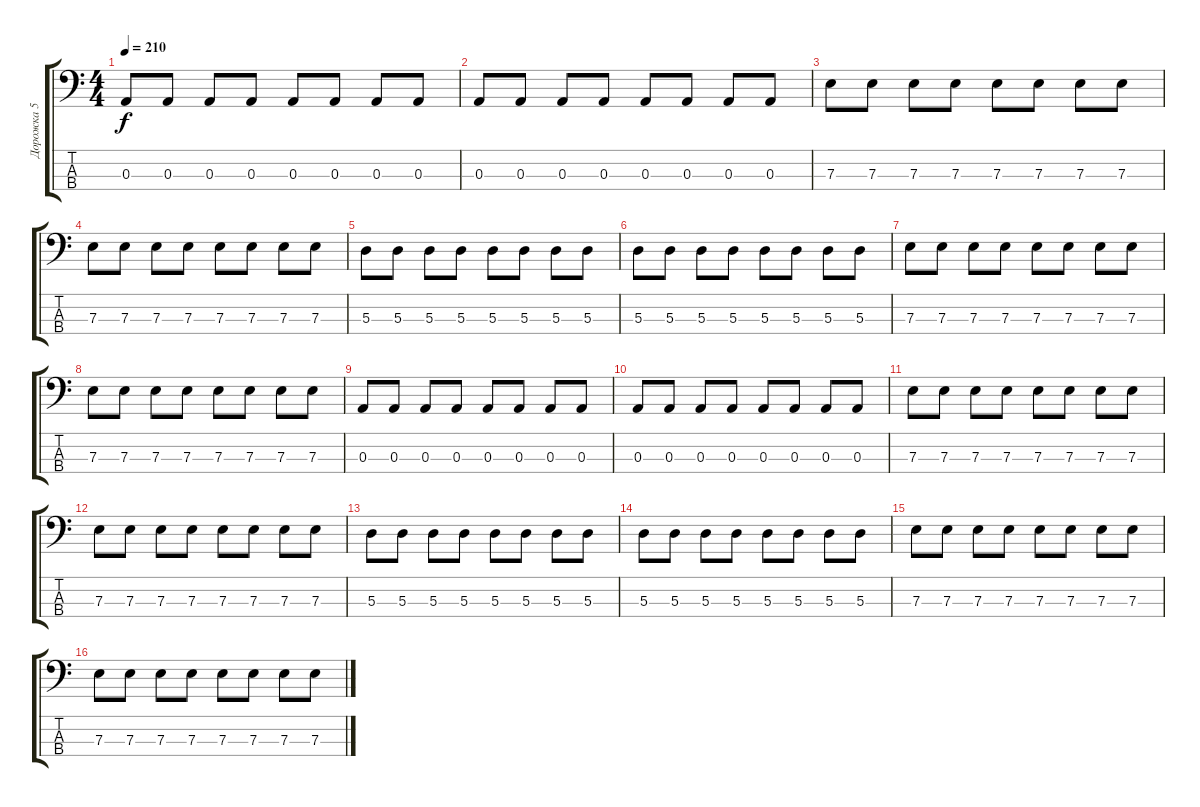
\track ("Дорожка 5" "Дорожка 5") {instrument synthbass1}
\staff {score tabs}
\tuning (G2 D2 A1 E1) {hide}
\ts (4 4)
\tempo 210
\clef f4
\ks c
0.3.8{dy f} 0.3.8 0.3.8 0.3.8 0.3.8 0.3.8 0.3.8 0.3.8 |
0.3.8 0.3.8 0.3.8 0.3.8 0.3.8 0.3.8 0.3.8 0.3.8 |
7.3.8 7.3.8 7.3.8 7.3.8 7.3.8 7.3.8 7.3.8 7.3.8 |
7.3.8 7.3.8 7.3.8 7.3.8 7.3.8 7.3.8 7.3.8 7.3.8 |
5.3.8 5.3.8 5.3.8 5.3.8 5.3.8 5.3.8 5.3.8 5.3.8 |
5.3.8 5.3.8 5.3.8 5.3.8 5.3.8 5.3.8 5.3.8 5.3.8 |
7.3.8 7.3.8 7.3.8 7.3.8 7.3.8 7.3.8 7.3.8 7.3.8 |
7.3.8 7.3.8 7.3.8 7.3.8 7.3.8 7.3.8 7.3.8 7.3.8 |
0.3.8 0.3.8 0.3.8 0.3.8 0.3.8 0.3.8 0.3.8 0.3.8 |
0.3.8 0.3.8 0.3.8 0.3.8 0.3.8 0.3.8 0.3.8 0.3.8 |
7.3.8 7.3.8 7.3.8 7.3.8 7.3.8 7.3.8 7.3.8 7.3.8 |
7.3.8 7.3.8 7.3.8 7.3.8 7.3.8 7.3.8 7.3.8 7.3.8 |
5.3.8 5.3.8 5.3.8 5.3.8 5.3.8 5.3.8 5.3.8 5.3.8 |
5.3.8 5.3.8 5.3.8 5.3.8 5.3.8 5.3.8 5.3.8 5.3.8 |
7.3.8 7.3.8 7.3.8 7.3.8 7.3.8 7.3.8 7.3.8 7.3.8 |
7.3.8 7.3.8 7.3.8 7.3.8 7.3.8 7.3.8 7.3.8 7.3.8
